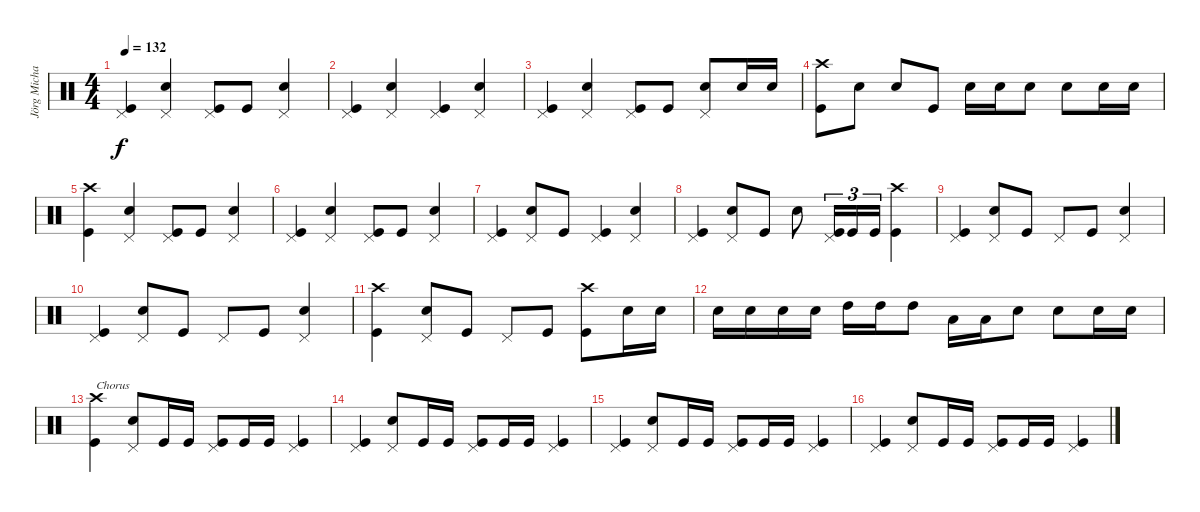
\track ("Jörg Michael (Drums)" "Jörg Micha") {instrument percussion}
\staff {score}
\articulation defaults
\ts (4 4)
\tempo 132
\clef neutral
\ks c
("Pedal Hi-Hat (hit)" "Kick (hit)").4{dy f} ("Pedal Hi-Hat (hit)" "Snare (hit) 2").4 ("Pedal Hi-Hat (hit)" "Kick (hit)").8 "Kick (hit)".8 ("Pedal Hi-Hat (hit)" "Snare (hit) 2").4 |
("Pedal Hi-Hat (hit)" "Kick (hit)").4 ("Pedal Hi-Hat (hit)" "Snare (hit) 2").4 ("Pedal Hi-Hat (hit)" "Kick (hit)").4 ("Pedal Hi-Hat (hit)" "Snare (hit) 2").4 |
("Pedal Hi-Hat (hit)" "Kick (hit)").4 ("Pedal Hi-Hat (hit)" "Snare (hit) 2").4 ("Pedal Hi-Hat (hit)" "Kick (hit)").8 "Kick (hit)".8 ("Pedal Hi-Hat (hit)" "Snare (hit) 2").8 "Snare (hit) 2".16 "Snare (hit) 2".16 |
("Crash high (hit)" "Kick (hit)").8 "Snare (hit) 2".8 "Snare (hit) 2".8 "Kick (hit)".8 "Snare (hit) 2".16 "Snare (hit) 2".16 "Snare (hit) 2".8 "Snare (hit) 2".8 "Snare (hit) 2".16 "Snare (hit) 2".16 |
("Crash high (hit)" "Kick (hit)").4 ("Pedal Hi-Hat (hit)" "Snare (hit) 2").4 ("Pedal Hi-Hat (hit)" "Kick (hit)").8 "Kick (hit)".8 ("Pedal Hi-Hat (hit)" "Snare (hit) 2").4 |
("Pedal Hi-Hat (hit)" "Kick (hit)").4 ("Pedal Hi-Hat (hit)" "Snare (hit) 2").4 ("Pedal Hi-Hat (hit)" "Kick (hit)").8 "Kick (hit)".8 ("Pedal Hi-Hat (hit)" "Snare (hit) 2").4 |
("Pedal Hi-Hat (hit)" "Kick (hit)").4 ("Pedal Hi-Hat (hit)" "Snare (hit) 2").8 "Kick (hit)".8 ("Pedal Hi-Hat (hit)" "Kick (hit)").4 ("Pedal Hi-Hat (hit)" "Snare (hit) 2").4 |
("Pedal Hi-Hat (hit)" "Kick (hit)").4 ("Pedal Hi-Hat (hit)" "Snare (hit) 2").8 "Kick (hit)".8 "Snare (hit) 2".8 ("Pedal Hi-Hat (hit)" "Kick (hit)").16{tu (3 2)} "Kick (hit)".16{tu (3 2)} "Kick (hit)".16{tu (3 2)} ("Crash high (hit)" "Kick (hit)").4 |
("Pedal Hi-Hat (hit)" "Kick (hit)").4 ("Pedal Hi-Hat (hit)" "Snare (hit) 2").8 "Kick (hit)".8 "Pedal Hi-Hat (hit)".8 "Kick (hit)".8 ("Pedal Hi-Hat (hit)" "Snare (hit) 2").4 |
("Pedal Hi-Hat (hit)" "Kick (hit)").4 ("Pedal Hi-Hat (hit)" "Snare (hit) 2").8 "Kick (hit)".8 "Pedal Hi-Hat (hit)".8 "Kick (hit)".8 ("Pedal Hi-Hat (hit)" "Snare (hit) 2").4 |
("Crash high (hit)" "Kick (hit)").4 ("Pedal Hi-Hat (hit)" "Snare (hit) 2").8 "Kick (hit)".8 "Pedal Hi-Hat (hit)".8 "Kick (hit)".8 ("Crash high (hit)" "Kick (hit)").8 "Snare (hit) 2".16 "Snare (hit) 2".16 |
"Snare (hit) 2".16 "Snare (hit) 2".16 "Snare (hit) 2".16 "Snare (hit) 2".16 "High Tom (hit)".16 "High Tom (hit)".16 "High Tom (hit)".8 "Low Tom (hit)".16 "Low Tom (hit)".16 "Snare (hit) 2".8 "Snare (hit) 2".8 "Snare (hit) 2".16 "Snare (hit) 2".16 |
("Crash high (hit)" "Kick (hit)").4{txt "Chorus"} ("Pedal Hi-Hat (hit)" "Snare (hit) 2").8 "Kick (hit)".16 "Kick (hit)".16 ("Pedal Hi-Hat (hit)" "Kick (hit)").8 "Kick (hit)".16 "Kick (hit)".16 ("Pedal Hi-Hat (hit)" "Kick (hit)").4 |
("Pedal Hi-Hat (hit)" "Kick (hit)").4 ("Pedal Hi-Hat (hit)" "Snare (hit) 2").8 "Kick (hit)".16 "Kick (hit)".16 ("Pedal Hi-Hat (hit)" "Kick (hit)").8 "Kick (hit)".16 "Kick (hit)".16 ("Pedal Hi-Hat (hit)" "Kick (hit)").4 |
("Pedal Hi-Hat (hit)" "Kick (hit)").4 ("Pedal Hi-Hat (hit)" "Snare (hit) 2").8 "Kick (hit)".16 "Kick (hit)".16 ("Pedal Hi-Hat (hit)" "Kick (hit)").8 "Kick (hit)".16 "Kick (hit)".16 ("Pedal Hi-Hat (hit)" "Kick (hit)").4 |
("Pedal Hi-Hat (hit)" "Kick (hit)").4 ("Pedal Hi-Hat (hit)" "Snare (hit) 2").8 "Kick (hit)".16 "Kick (hit)".16 ("Pedal Hi-Hat (hit)" "Kick (hit)").8 "Kick (hit)".16 "Kick (hit)".16 ("Pedal Hi-Hat (hit)" "Kick (hit)").4
